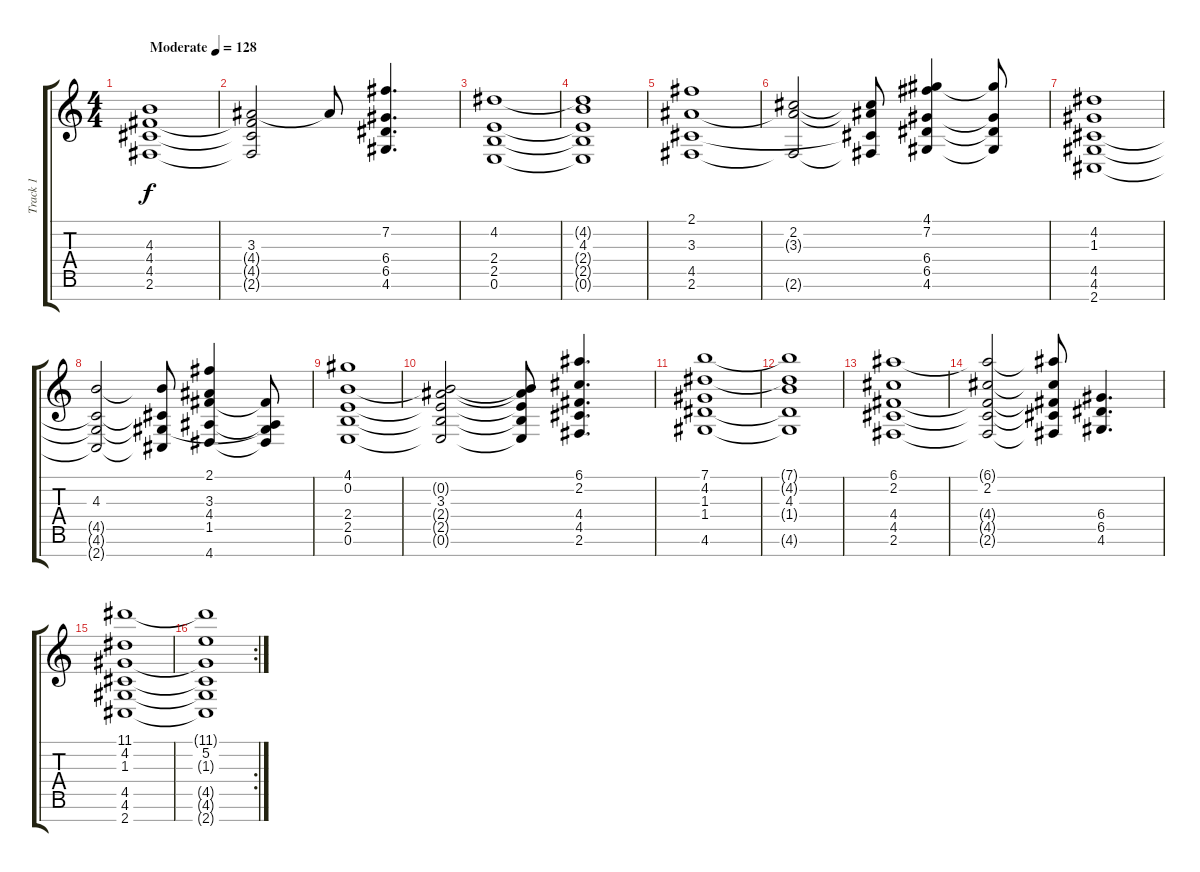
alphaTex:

\track ("Track 1" "Track 1") {instrument acousticguitarnylon}
\staff {score tabs}
\tuning (E4 B3 G3 D3 A2 E2 B1) {hide}
\ts (4 4)
\tempo (128 "Moderate")
\clef g2
\ks c
(4.3 4.4 4.5 2.6).1{dy f instrument acousticguitarnylon} |
(3.3 4.4{t} 4.5{t} 2.6{t}).2 3.3{t}.8 (7.2 6.4 6.5 4.6).4{d} |
(4.2 2.4 2.5 0.6).1 |
(4.2{t} 4.3 2.4{t} 2.5{t} 0.6{t}).1 |
(2.1 3.3 4.5 2.6).1 |
(2.2 3.3{t} 2.6{t}).2 (2.2{t} 3.3{t} 4.5{t} 2.6{t}).8 (4.1 7.2 6.4 6.5 4.6).4 (4.1{t} 6.4{t} 6.5{t} 4.6{t}).8 |
(4.2 1.3 4.5 4.6 2.7).1 |
(4.3 4.5{t} 4.6{t} 2.7{t}).2 (4.3{t} 4.5{t} 4.6{t} 2.7{t}).8 (2.1 3.3 4.4 1.5 4.7).4 (4.4{t} 1.5{t} 4.6{t} 4.7{t}).8 |
(4.1 0.2 2.4 2.5 0.6).1 |
(0.2{t} 3.3 2.4{t} 2.5{t} 0.6{t}).2 (0.2{t} 3.3{t} 2.4{t} 2.5{t} 0.6{t}).8 (6.1 2.2 4.4 4.5 2.6).4{d} |
(7.1 4.2 1.3 1.4 4.6).1 |
(7.1{t} 4.2{t} 4.3 1.4{t} 4.6{t}).1 |
(6.1 2.2 4.4 4.5 2.6).1 |
(6.1{t} 2.2 4.4{t} 4.5{t} 2.6{t}).2 (6.1{t} 2.2{t} 4.4{t} 4.5{t} 2.6{t}).8 (6.4 6.5 4.6).4{d} |
(11.1 4.2 1.3 4.5 4.6 2.7).1 |
\rc 2
(11.1{t} 5.2 1.3{t} 4.5{t} 4.6{t} 2.7{t}).1
